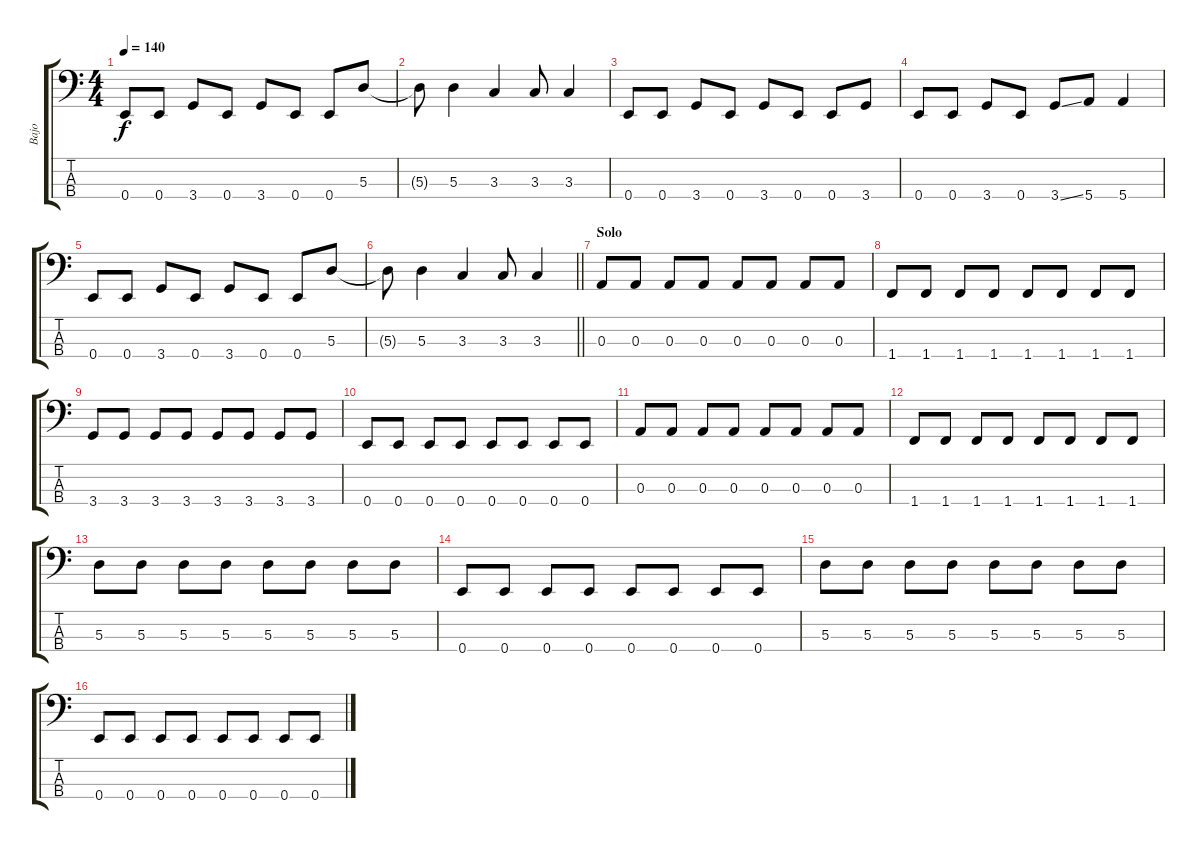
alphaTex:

\track ("Bajo" "Bajo") {instrument electricbasspick}
\staff {score tabs}
\tuning (G2 D2 A1 E1) {hide}
\ts (4 4)
\tempo 140
\clef f4
\ks c
0.4.8{dy f} 0.4.8 3.4.8 0.4.8 3.4.8 0.4.8 0.4.8 5.3.8 |
5.3{t}.8 5.3.4 3.3.4 3.3.8 3.3.4 |
0.4.8 0.4.8 3.4.8 0.4.8 3.4.8 0.4.8 0.4.8 3.4.8 |
0.4.8 0.4.8 3.4.8 0.4.8 3.4{ss}.8 5.4.8 5.4.4 |
0.4.8 0.4.8 3.4.8 0.4.8 3.4.8 0.4.8 0.4.8 5.3.8 |
\barLineRight lightlight
5.3{t}.8 5.3.4 3.3.4 3.3.8 3.3.4 |
\section ("" "Solo")
0.3.8 0.3.8 0.3.8 0.3.8 0.3.8 0.3.8 0.3.8 0.3.8 |
1.4.8 1.4.8 1.4.8 1.4.8 1.4.8 1.4.8 1.4.8 1.4.8 |
3.4.8 3.4.8 3.4.8 3.4.8 3.4.8 3.4.8 3.4.8 3.4.8 |
0.4.8 0.4.8 0.4.8 0.4.8 0.4.8 0.4.8 0.4.8 0.4.8 |
0.3.8 0.3.8 0.3.8 0.3.8 0.3.8 0.3.8 0.3.8 0.3.8 |
1.4.8 1.4.8 1.4.8 1.4.8 1.4.8 1.4.8 1.4.8 1.4.8 |
5.3.8 5.3.8 5.3.8 5.3.8 5.3.8 5.3.8 5.3.8 5.3.8 |
0.4.8 0.4.8 0.4.8 0.4.8 0.4.8 0.4.8 0.4.8 0.4.8 |
5.3.8 5.3.8 5.3.8 5.3.8 5.3.8 5.3.8 5.3.8 5.3.8 |
0.4.8 0.4.8 0.4.8 0.4.8 0.4.8 0.4.8 0.4.8 0.4.8
